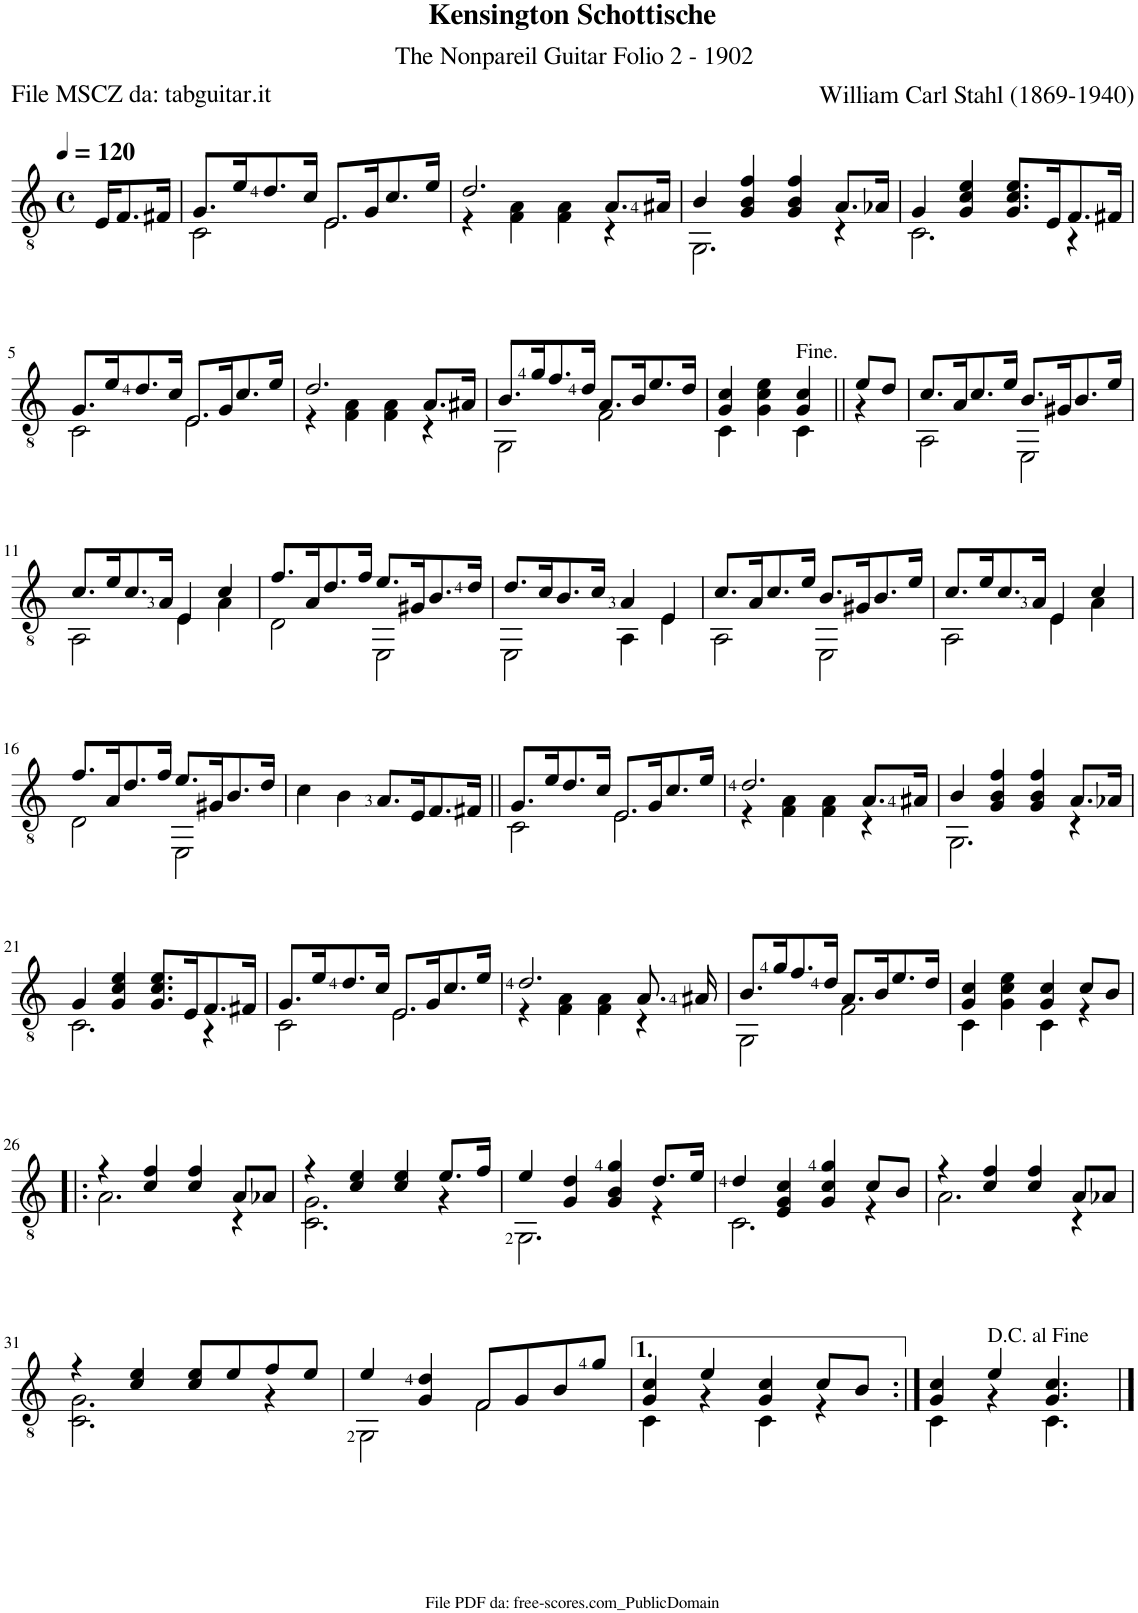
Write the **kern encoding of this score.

**kern
*part1
*staff1
*I"Guitar
*I'Guit.
*clefGv2
*k[]
*M4/4
*met(c)
*MM120
=
16E/KL
8.F/
16F#X/Jk
=1
*^
8.G/L	2C\
16e/K	.
8.d/	.
16c/Jk	.
!LO:N:head=open	!
8.E/L	2E\
16G/K	.
8.c/	.
16e/Jk	.
=2	=2
2.d/	4r
.	4F\ 4A\
.	4F\ 4A\
8.A/L	4r
16A#X/Jk	.
=3	=3
4B/	2.GG\
4G/ 4B/ 4f/	.
4G/ 4B/ 4f/	.
8.A/L	4r
16A-X/Jk	.
=4	=4
4G/	2.C\
4G/ 4c/ 4e/	.
8.G/ 8.c/ 8.e/L	.
16E/K	.
8.F/	4r
16F#X/Jk	.
!!LO:LB:g=z	!!
=5	=5
8.G/L	2C\
16e/K	.
8.d/	.
16c/Jk	.
!LO:N:head=open	!
8.E/L	2E\
16G/K	.
8.c/	.
16e/Jk	.
=6	=6
2.d/	4r
.	4F\ 4A\
.	4F\ 4A\
8.A/L	4r
16A#X/Jk	.
=7	=7
8.B/L	2GG\
16g/K	.
8.f/	.
16d/Jk	.
8.A/L	2F\
16B/K	.
8.e/	.
16d/Jk	.
=8	=8
4G/ 4c/	4C\
4G\ 4c\ 4e\	4ryy
4G/ 4c/	4C\
=9||	=9||
8e/L	4r
8d/J	.
=10	=10
8.c/L	2AA\
16A/K	.
8.c/	.
16e/Jk	.
8.B/L	2EE\
16G#X/K	.
8.B/	.
16e/Jk	.
!!LO:LB:g=z	!!
=11	=11
8.c/L	2AA\
16e/K	.
8.c/	.
16A/Jk	.
4E/	4E\
4c/	4A\
=12	=12
8.f/L	2D\
16A/K	.
8.d/	.
16f/Jk	.
8.e/L	2EE\
16G#X/K	.
8.B/	.
16d/Jk	.
=13	=13
8.d/L	2EE\
16c/K	.
8.B/	.
16c/Jk	.
4A/	4AA\
4E/	4E\
=14	=14
8.c/L	2AA\
16A/K	.
8.c/	.
16e/Jk	.
8.B/L	2EE\
16G#X/K	.
8.B/	.
16e/Jk	.
=15	=15
8.c/L	2AA\
16e/K	.
8.c/	.
16A/Jk	.
4E/	4E\
4c/	4A\
!!LO:LB:g=z	!!
=16	=16
8.f/L	2D\
16A/K	.
8.d/	.
16f/Jk	.
8.e/L	2EE\
16G#X/K	.
8.B/	.
16d/Jk	.
*v	*v
=17
4c\
4B\
8.A/L
16E/K
8.F/
16F#X/Jk
=18||
*^
8.G/L	2C\
16e/K	.
8.d/	.
16c/Jk	.
!LO:N:head=open	!
8.E/L	2E\
16G/K	.
8.c/	.
16e/Jk	.
=19	=19
2.d/	4r
.	4F\ 4A\
.	4F\ 4A\
8.A/L	4r
16A#X/Jk	.
=20	=20
4B/	2.GG\
4G/ 4B/ 4f/	.
4G/ 4B/ 4f/	.
8.A/L	4r
16A-X/Jk	.
!!LO:LB:g=z	!!
=21	=21
4G/	2.C\
4G/ 4c/ 4e/	.
8.G/ 8.c/ 8.e/L	.
16E/K	.
8.F/	4r
16F#X/Jk	.
=22	=22
8.G/L	2C\
16e/K	.
8.d/	.
16c/Jk	.
!LO:N:head=open	!
8.E/L	2E\
16G/K	.
8.c/	.
16e/Jk	.
=23	=23
2.d/	4r
.	4F\ 4A\
.	4F\ 4A\
8.A/	4r
16A#X/	.
=24	=24
8.B/L	2GG\
16g/K	.
8.f/	.
16d/Jk	.
8.A/L	2F\
16B/K	.
8.e/	.
16d/Jk	.
=25	=25
4G/ 4c/	4C\
4G\ 4c\ 4e\	4ryy
4G/ 4c/	4C\
8c/L	4r
8B/J	.
!!LO:LB:g=z	!!
=26!|:	=26!|:
4r	2.A\
4c/ 4f/	.
4c/ 4f/	.
8A/L	4r
8A-X/J	.
=27	=27
4r	2.C\ 2.G\
4c/ 4e/	.
4c/ 4e/	.
8.e/L	4r
16f/Jk	.
=28	=28
4e/	2.GG\
4G/ 4d/	.
4G/ 4B/ 4g/	.
8.d/L	4r
16e/Jk	.
=29	=29
4d/	2.C\
4E/ 4G/ 4c/	.
4G/ 4c/ 4g/	.
8c/L	4r
8B/J	.
=30	=30
4r	2.A\
4c/ 4f/	.
4c/ 4f/	.
8A/L	4r
8A-X/J	.
!!LO:LB:g=z	!!
=31	=31
4r	2.C\ 2.G\
4c/ 4e/	.
8c/ 8e/L	.
8e/	.
8f/	4r
8e/J	.
=32	=32
4e/	2GG\
4G/ 4d/	.
!LO:N:head=open	!
8F/L	2F\
8G/	.
8B/	.
8g/J	.
=33	=33
4G/ 4c/	4C\
4e/	4r
4G/ 4c/	4C\
8c/L	4r
8B/J	.
=34:|!	=34:|!
4G/ 4c/	4C\
4e/	4r
4.G/ 4.c/	4.C\
*v	*v
==
*-
